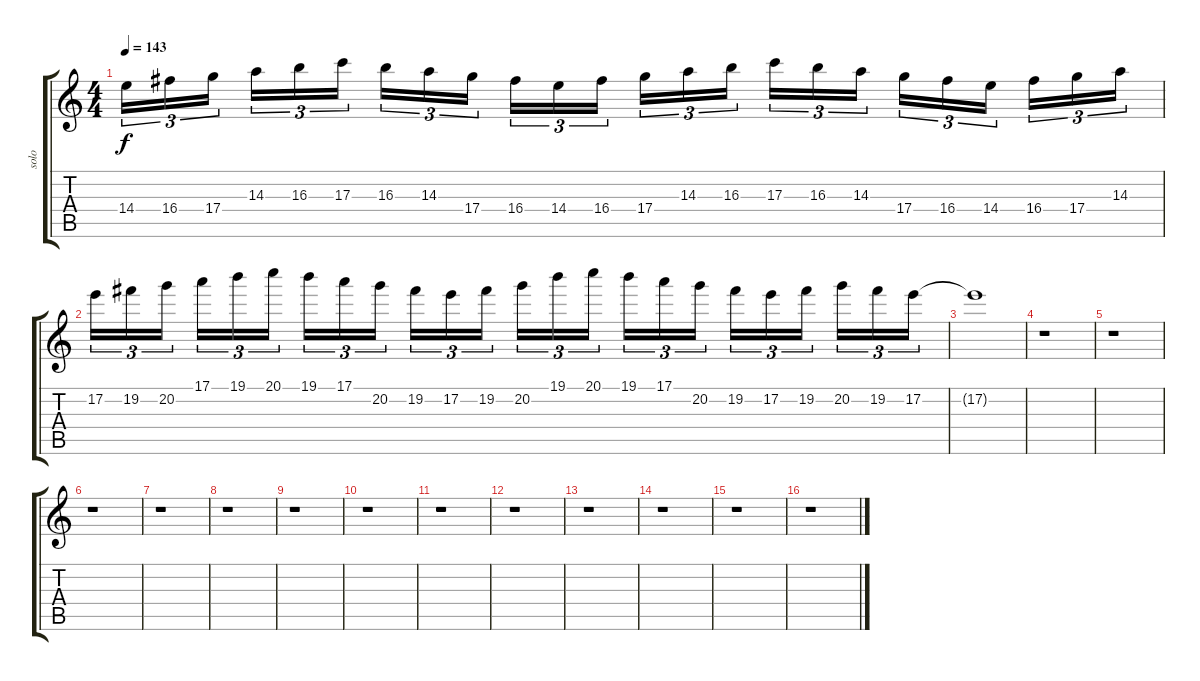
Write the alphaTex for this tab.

\track ("solo" "solo") {instrument overdrivenguitar}
\staff {score tabs}
\tuning (E4 B3 G3 D3 A2 E2) {hide}
\ts (4 4)
\tempo 143
\clef g2
\ks c
14.4.16{tu (3 2) dy f} 16.4.16{tu (3 2)} 17.4.16{tu (3 2)} 14.3.16{tu (3 2)} 16.3.16{tu (3 2)} 17.3.16{tu (3 2)} 16.3.16{tu (3 2)} 14.3.16{tu (3 2)} 17.4.16{tu (3 2)} 16.4.16{tu (3 2)} 14.4.16{tu (3 2)} 16.4.16{tu (3 2)} 17.4.16{tu (3 2)} 14.3.16{tu (3 2)} 16.3.16{tu (3 2)} 17.3.16{tu (3 2)} 16.3.16{tu (3 2)} 14.3.16{tu (3 2)} 17.4.16{tu (3 2)} 16.4.16{tu (3 2)} 14.4.16{tu (3 2)} 16.4.16{tu (3 2)} 17.4.16{tu (3 2)} 14.3.16{tu (3 2)} |
17.2.16{tu (3 2)} 19.2.16{tu (3 2)} 20.2.16{tu (3 2)} 17.1.16{tu (3 2)} 19.1.16{tu (3 2)} 20.1.16{tu (3 2)} 19.1.16{tu (3 2)} 17.1.16{tu (3 2)} 20.2.16{tu (3 2)} 19.2.16{tu (3 2)} 17.2.16{tu (3 2)} 19.2.16{tu (3 2)} 20.2.16{tu (3 2)} 19.1.16{tu (3 2)} 20.1.16{tu (3 2)} 19.1.16{tu (3 2)} 17.1.16{tu (3 2)} 20.2.16{tu (3 2)} 19.2.16{tu (3 2)} 17.2.16{tu (3 2)} 19.2.16{tu (3 2)} 20.2.16{tu (3 2)} 19.2.16{tu (3 2)} 17.2.16{tu (3 2)} |
17.2{t}.1 |
r.1 |
r.1 |
r.1 |
r.1 |
r.1 |
r.1 |
r.1 |
r.1 |
r.1 |
r.1 |
r.1 |
r.1 |
r.1
